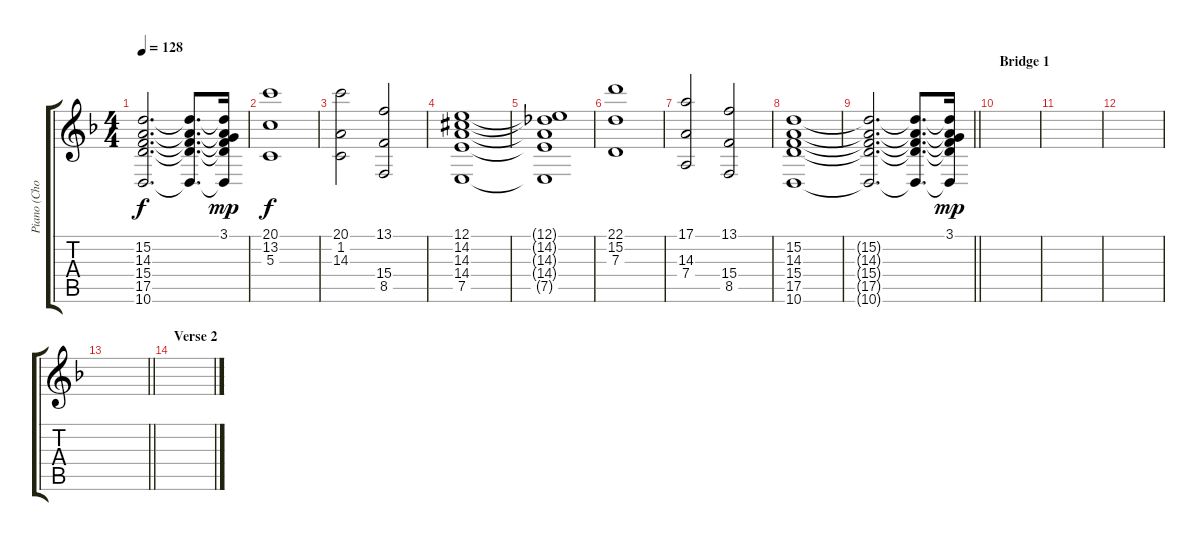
\track ("Piano (Chords)" "Piano (Cho") {instrument brightacousticpiano}
\staff {score tabs}
\tuning (E4 B3 G3 D3 A2 E2) {hide}
\ts (4 4)
\tempo 128
\clef g2
\ks f
(15.2{t} 14.3{t} 15.4{t} 17.5{t} 10.6{t}).2{d dy f} (15.2{t} 14.3{t} 15.4{t} 17.5{t} 10.6{t}).8{d} (3.1 15.2{t} 14.3{t} 15.4{t} 17.5{t} 10.6{t}).16{dy mp} |
(20.1 13.2 5.3).1{dy f} |
(20.1 1.2 14.3).2 (13.1 15.4 8.5).2 |
(12.1 14.2{acc #} 14.3 14.4 7.5).1 |
(12.1{t} 14.2{t} 14.3{t} 14.4{t} 7.5{t}).1 |
(22.1 15.2 7.3).1 |
(17.1 14.3 7.4).2 (13.1 15.4 8.5).2 |
(15.2 14.3 15.4 17.5 10.6).1 |
\barLineRight lightlight
(15.2{t} 14.3{t} 15.4{t} 17.5{t} 10.6{t}).2{d} (15.2{t} 14.3{t} 15.4{t} 17.5{t} 10.6{t}).8{d} (3.1 15.2{t} 14.3{t} 15.4{t} 17.5{t} 10.6{t}).16{dy mp} |
\section ("" "Bridge 1")
|
|
|
\barLineRight lightlight
|
\section ("" "Verse 2")
